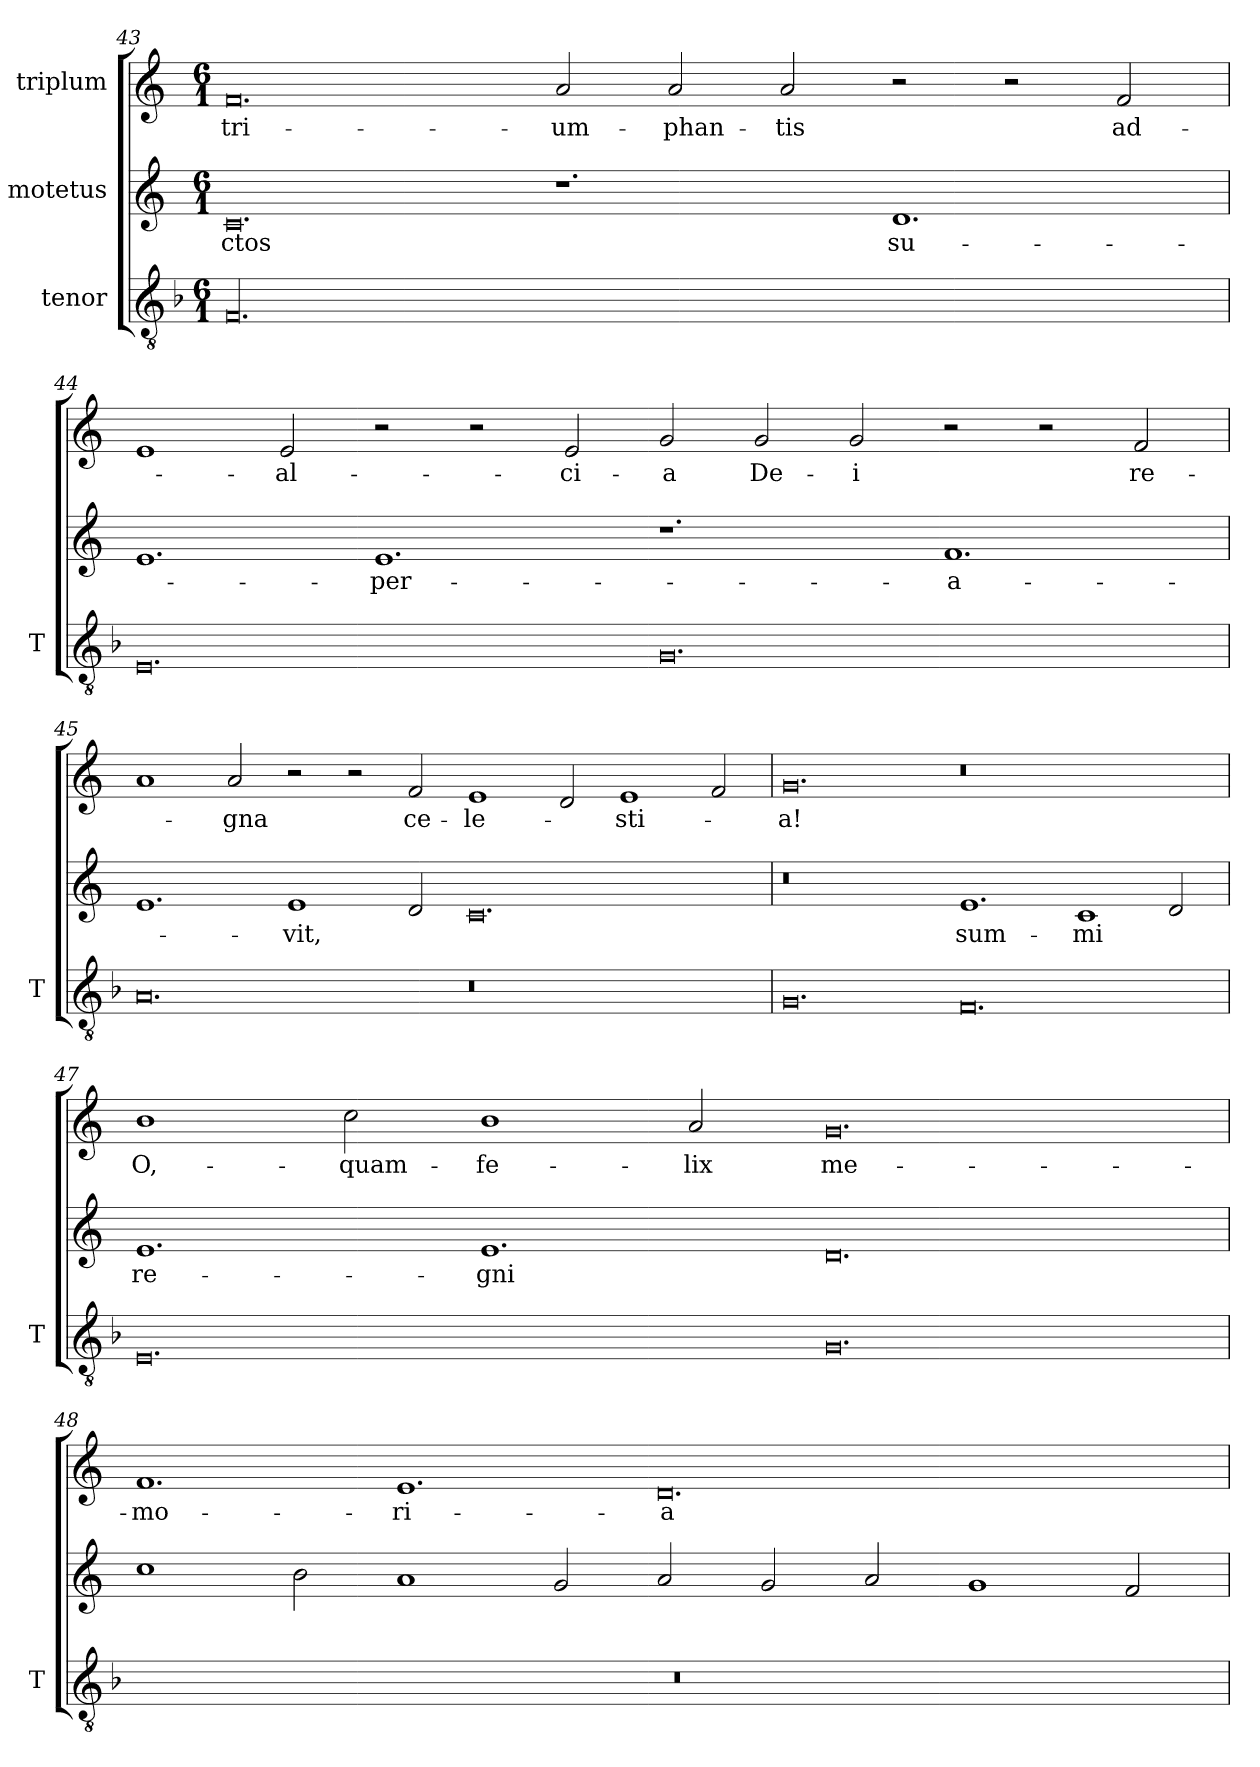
**kern	**kern	**text	**kern	**text
*part3	*part2	*part2	*part1	*part1
*staff3	*staff2	*staff2	*staff1	*staff1
*I"tenor	*I"motetus	*	*I"triplum	*
*I'T	*	*	*	*
*clefGv2	*clefG2	*	*clefG2	*
*k[b-]	*k[]	*	*k[]	*
*F:	*C:	*	*C:	*
*M6/1	*M6/1	*	*M6/1	*
=43	=43	=43	=43	=43
00.F/	0.c/	-ctos	0.f/	tri-
.	1.r	.	2a/	-um-
.	.	.	2a/	-phan-
.	.	.	2a/	-tis
.	1.d/	su-	2r	.
.	.	.	2r	.
.	.	.	2f/	ad-
=44	=44	=44	=44	=44
0.E/	1.e/	.	1e/	.
.	.	.	2e/	al-
.	1.e/	-per-	2r	.
.	.	.	2r	.
.	.	.	2e/	-ci-
0.G/	1.r	.	2g/	-a
.	.	.	2g/	De-
.	.	.	2g/	-i
.	1.f/	-a-	2r	.
.	.	.	2r	.
.	.	.	2f/	re-
=45	=45	=45	=45	=45
0.A/	1.e/	.	1a/	.
.	.	.	2a/	-gna
.	1e/	-vit,	2r	.
.	.	.	2r	.
.	2d/	.	2f/	ce-
0.r	0.c/	.	1e/	-le-
.	.	.	2d/	.
.	.	.	1e/	-sti-
.	.	.	2f/	.
=46	=46	=46	=46	=46
0.G/	0.r	.	0.g/	-a!
0.F/	1.e/	sum-	0.r	.
.	1c/	-mi	.	.
.	2d/	.	.	.
!!LO:PB:g=z
=47	=47	=47	=47	=47
0.E/	1.e/	re-	1b\	O,-
.	.	.	2cc\	quam-
.	1.e/	-gni	1b\	fe-
.	.	.	2a/	-lix
0.G/	0.d/	.	0.g/	me-
=48	=48	=48	=48	=48
00.r	1cc\	.	1.f/	-mo-
.	2b\	.	.	.
.	1a/	.	1.e/	-ri-
.	2g/	.	.	.
.	2a/	.	0.d/	-a
.	2g/	.	.	.
.	2a/	.	.	.
.	1g/	.	.	.
.	2f/	.	.	.
=	=	=	=	=
*-	*-	*-	*-	*-
